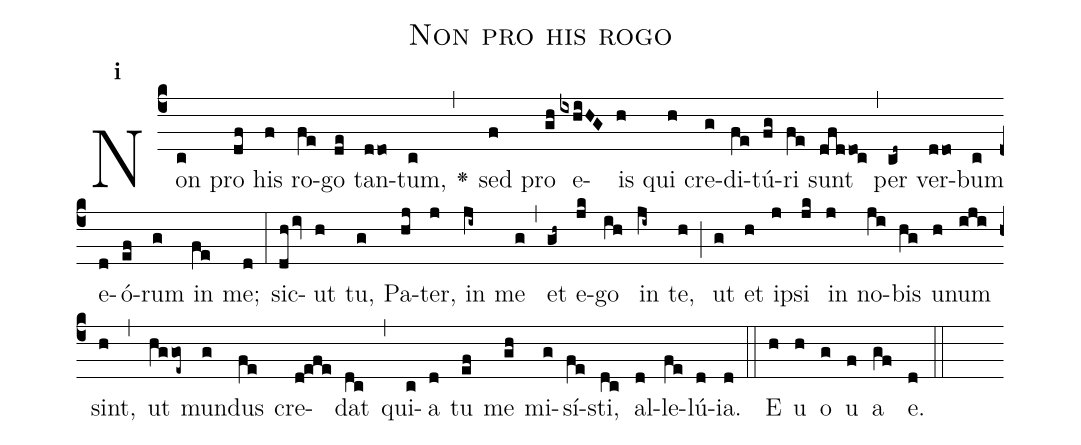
name:Non pro his rogo;
office-part:Antiphona;
mode:1;
%%
initial-style: 1;
name: Non pro his rogo
book: Antiphonae & Responsoria/Tomus II, p. 249;
occasion: Hebdomada VII Paschae Dominica;
office-part: Laudes Ant E;
user-notes: ;
commentary: ;
annotation: 1d;
centering-scheme: english;
fontsize: 12;
font: OFLSortsMillGoudy;
height: 11;
width: 4.5;
%%
(c4)Non(c) pro(df) his(f) ro(fe)go(de) tan(ddo)tum,(c) <v>\greheightstar</v>(,) sed(f) pro(gh) e(ixhiHG)is(h) qui(h) cre(g)di(fe)tú(fg)ri(fe) sunt(dfddoc) (,) per(cd~) ver(ddo)bum(c) e(d)ó(ef)rum(g) in(fe) me;(d) (:) sic(dhiv)ut(h) tu,(g) Pa(hj)ter,(j) in(ji~) me(g) (,) et(gh~) e(jk)go(ih) in(ji~) te,(h) (;) ut(g) et(h) i(j)psi(jk) in(j) no(ji)bis(hg) u(h)num(iji) sint,(h) (,) ut(hggoe~) mun(g)dus(fe) cre(d!efe)dat(dc) (,) qui(c)a(d) tu(ef) me(gh) mi(g)sí(fe)sti,(dc) al(d)le(fe)lú(d)ia.(d) (::)
E(h) u(h) o(g) u(f) a(gf) e.(d) (::)
